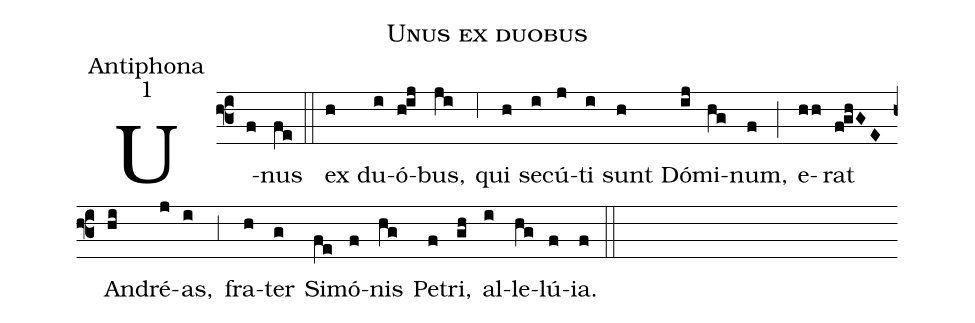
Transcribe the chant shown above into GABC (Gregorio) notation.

name:Unus ex duobus;
office-part:Antiphona;
mode:1;
%%
(f3) U(f)nus(fe) (::)
ex(h) du(i)ó(h!ij)bus,(ji) (,6) qui(h) se(i)cú(j)ti(i) sunt(h) Dó(ij)mi(hg)num,(f) (;) e(hh)rat(f!ghGE) An(hi)dré(j)as,(i) (,3) fra(h)ter(g) Si(fe)mó(f)nis(hg) Pe(f)tri,(gh) al(i)le(hg)lú(f)ia.(f) (::)
